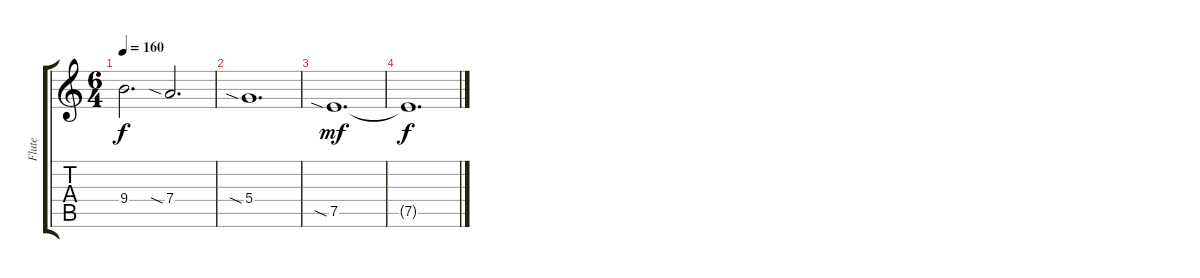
\track ("Flute" "Flute") {instrument electricguitarclean}
\staff {score tabs}
\tuning (E4 B3 G3 D3 A2 E2) {hide}
\ts (6 4)
\tempo 160
\clef g2
\ks c
9.4.2{d dy f} 7.4{sia}.2{d} |
5.4{sia}.1{d} |
7.5{sia}.1{d dy mf} |
7.5{t}.1{d dy f}
